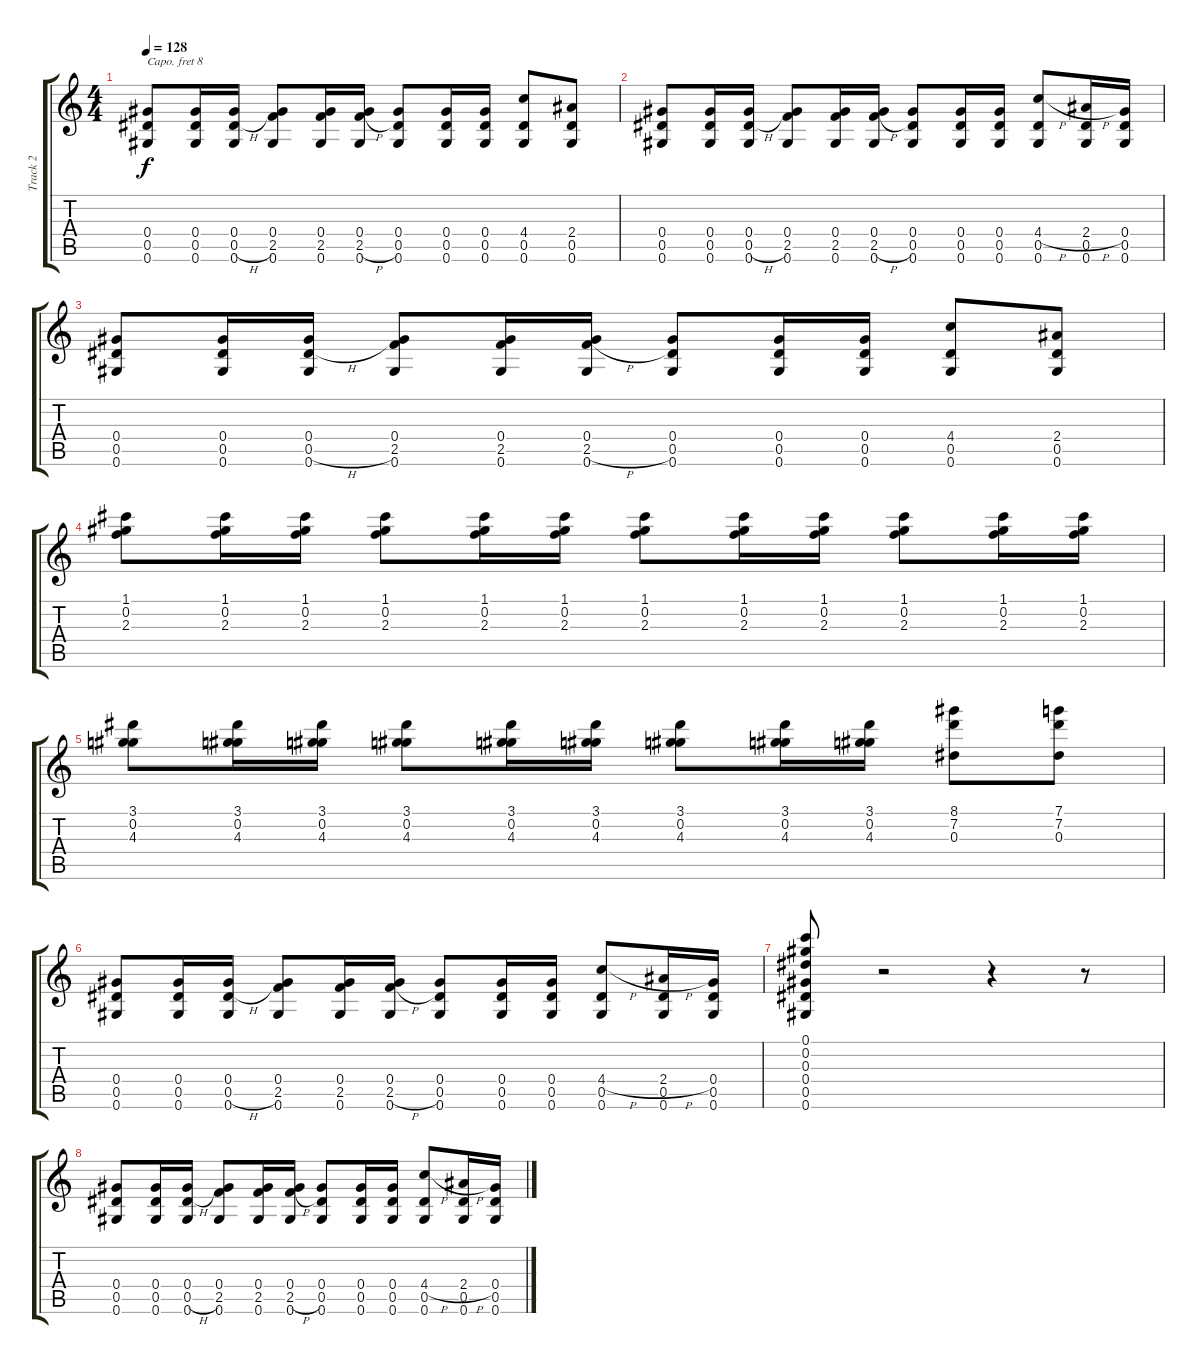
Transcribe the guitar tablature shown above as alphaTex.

\track ("Track 2" "Track 2") {instrument acousticguitarsteel}
\staff {score tabs}
\capo 8
\tuning (E4 C4 G3 C3 G2 C2) {hide}
\ts (4 4)
\tempo 128
\clef g2
\ks c
(0.4 0.5 0.6).8{dy f} (0.4 0.5 0.6).16 (0.4 0.5{h} 0.6).16 (0.4 2.5 0.6).8 (0.4 2.5 0.6).16 (0.4 2.5{h} 0.6).16 (0.4 0.5 0.6).8 (0.4 0.5 0.6).16 (0.4 0.5 0.6).16 (4.4 0.5 0.6).8 (2.4 0.5 0.6).8 |
(0.4 0.5 0.6).8 (0.4 0.5 0.6).16 (0.4 0.5{h} 0.6).16 (0.4 2.5 0.6).8 (0.4 2.5 0.6).16 (0.4 2.5{h} 0.6).16 (0.4 0.5 0.6).8 (0.4 0.5 0.6).16 (0.4 0.5 0.6).16 (4.4{h} 0.5 0.6).8 (2.4{h} 0.5 0.6).16 (0.4 0.5 0.6).16 |
(0.4 0.5 0.6).8 (0.4 0.5 0.6).16 (0.4 0.5{h} 0.6).16 (0.4 2.5 0.6).8 (0.4 2.5 0.6).16 (0.4 2.5{h} 0.6).16 (0.4 0.5 0.6).8 (0.4 0.5 0.6).16 (0.4 0.5 0.6).16 (4.4 0.5 0.6).8 (2.4 0.5 0.6).8 |
(1.1 0.2 2.3).8 (1.1 0.2 2.3).16 (1.1 0.2 2.3).16 (1.1 0.2 2.3).8 (1.1 0.2 2.3).16 (1.1 0.2 2.3).16 (1.1 0.2 2.3).8 (1.1 0.2 2.3).16 (1.1 0.2 2.3).16 (1.1 0.2 2.3).8 (1.1 0.2 2.3).16 (1.1 0.2 2.3).16 |
(3.1 0.2 4.3).8 (3.1 0.2 4.3).16 (3.1 0.2 4.3).16 (3.1 0.2 4.3).8 (3.1 0.2 4.3).16 (3.1 0.2 4.3).16 (3.1 0.2 4.3).8 (3.1 0.2 4.3).16 (3.1 0.2 4.3).16 (8.1 7.2 0.3).8 (7.1 7.2 0.3).8 |
(0.4 0.5 0.6).8 (0.4 0.5 0.6).16 (0.4 0.5{h} 0.6).16 (0.4 2.5 0.6).8 (0.4 2.5 0.6).16 (0.4 2.5{h} 0.6).16 (0.4 0.5 0.6).8 (0.4 0.5 0.6).16 (0.4 0.5 0.6).16 (4.4{h} 0.5 0.6).8 (2.4{h} 0.5 0.6).16 (0.4 0.5 0.6).16 |
(0.1 0.2 0.3 0.4 0.5 0.6).8 r.2 r.4 r.8 |
(0.4 0.5 0.6).8 (0.4 0.5 0.6).16 (0.4 0.5{h} 0.6).16 (0.4 2.5 0.6).8 (0.4 2.5 0.6).16 (0.4 2.5{h} 0.6).16 (0.4 0.5 0.6).8 (0.4 0.5 0.6).16 (0.4 0.5 0.6).16 (4.4{h} 0.5 0.6).8 (2.4{h} 0.5 0.6).16 (0.4 0.5 0.6).16
